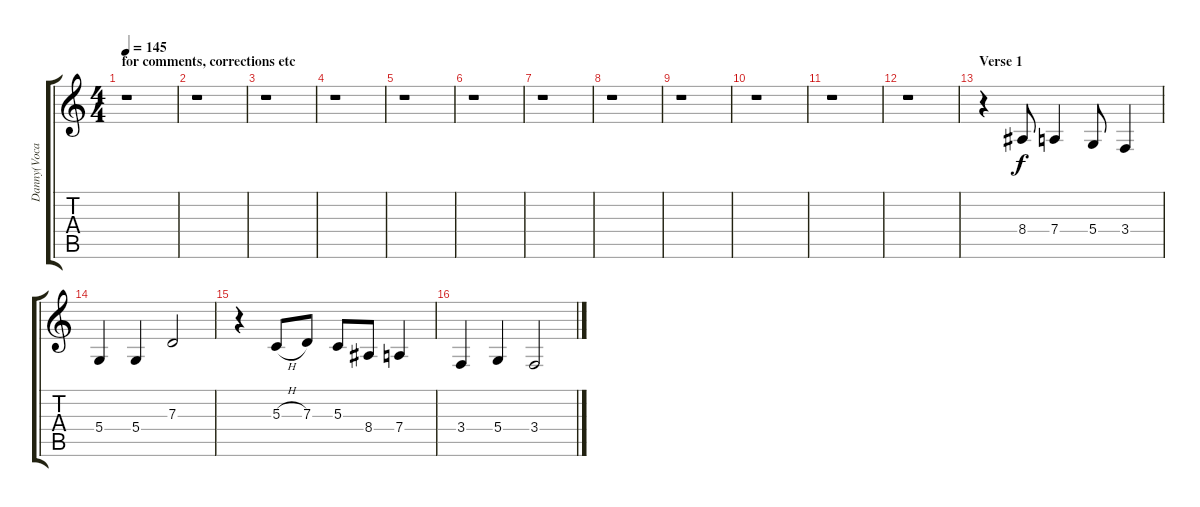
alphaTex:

\track ("Danny(Vocals)" "Danny(Voca") {instrument oboe}
\staff {score tabs}
\tuning (E4 B3 G3 D3 A2 E2) {hide}
\ts (4 4)
\section ("" "for comments, corrections etc")
\tempo 145
\clef g2
\ks c
r.1{txt "" dy f instrument oboe} |
r.1 |
r.1 |
r.1 |
r.1 |
r.1 |
r.1 |
r.1 |
r.1 |
r.1 |
r.1 |
r.1 |
\section ("" "Verse 1")
r.4 8.4.8 7.4.4 5.4.8 3.4.4 |
5.4.4 5.4.4 7.3.2 |
r.4 5.3{h}.8 7.3.8 5.3.8 8.4.8 7.4.4 |
3.4.4 5.4.4 3.4.2
